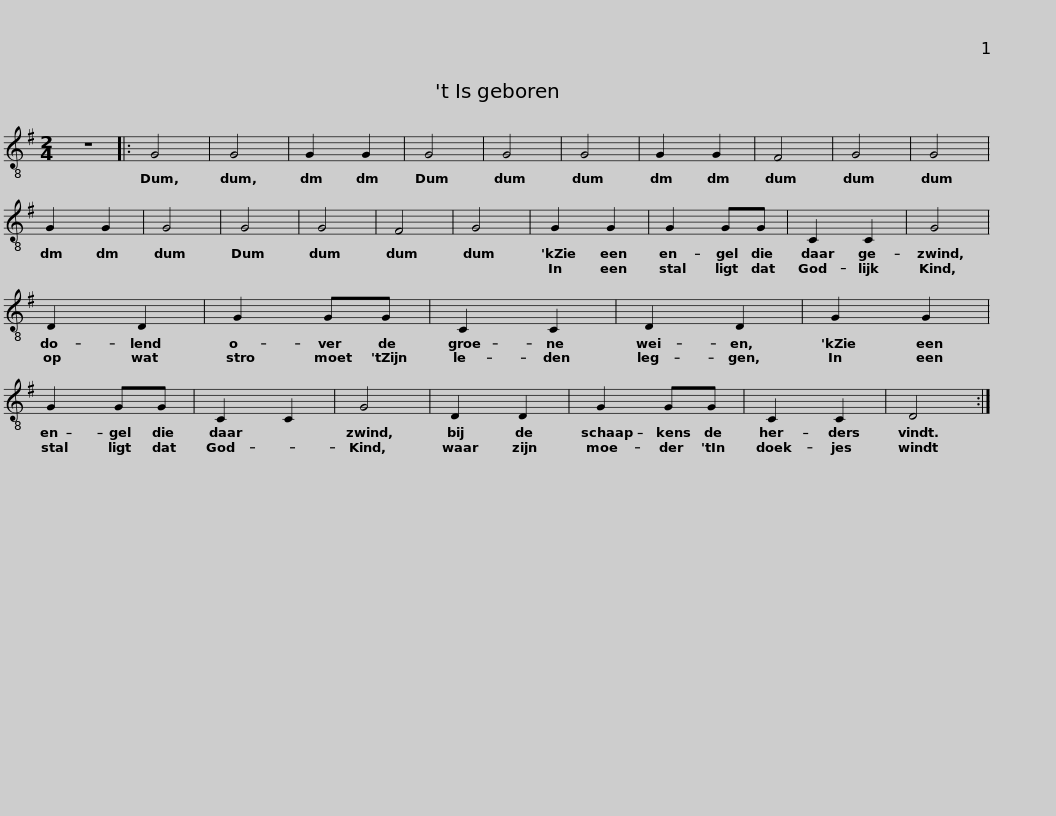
X:1
L:1/8
M:2/4
I:linebreak $
K:G
V:1 treble-8
V:1
 z4 |: G4 | G4 | G2 G2 | G4 | %5
 G4 | G4 | G2 G2 | F4 | G4 | %10
 G4 | G2 G2 | G4 |$ G4 | G4 | %15
 F4 | G4 | G2 G2 | G2 GG | C2 C2 | %20
 G4 | D2 D2 | G2 GG |$ C2 C2 | D2 D2 | %25
 G2 G2 | G2 GG | C2 C2 | G4 | D2 D2 | %30
 G2 GG |$ C2 C2 | D4 :| %33
